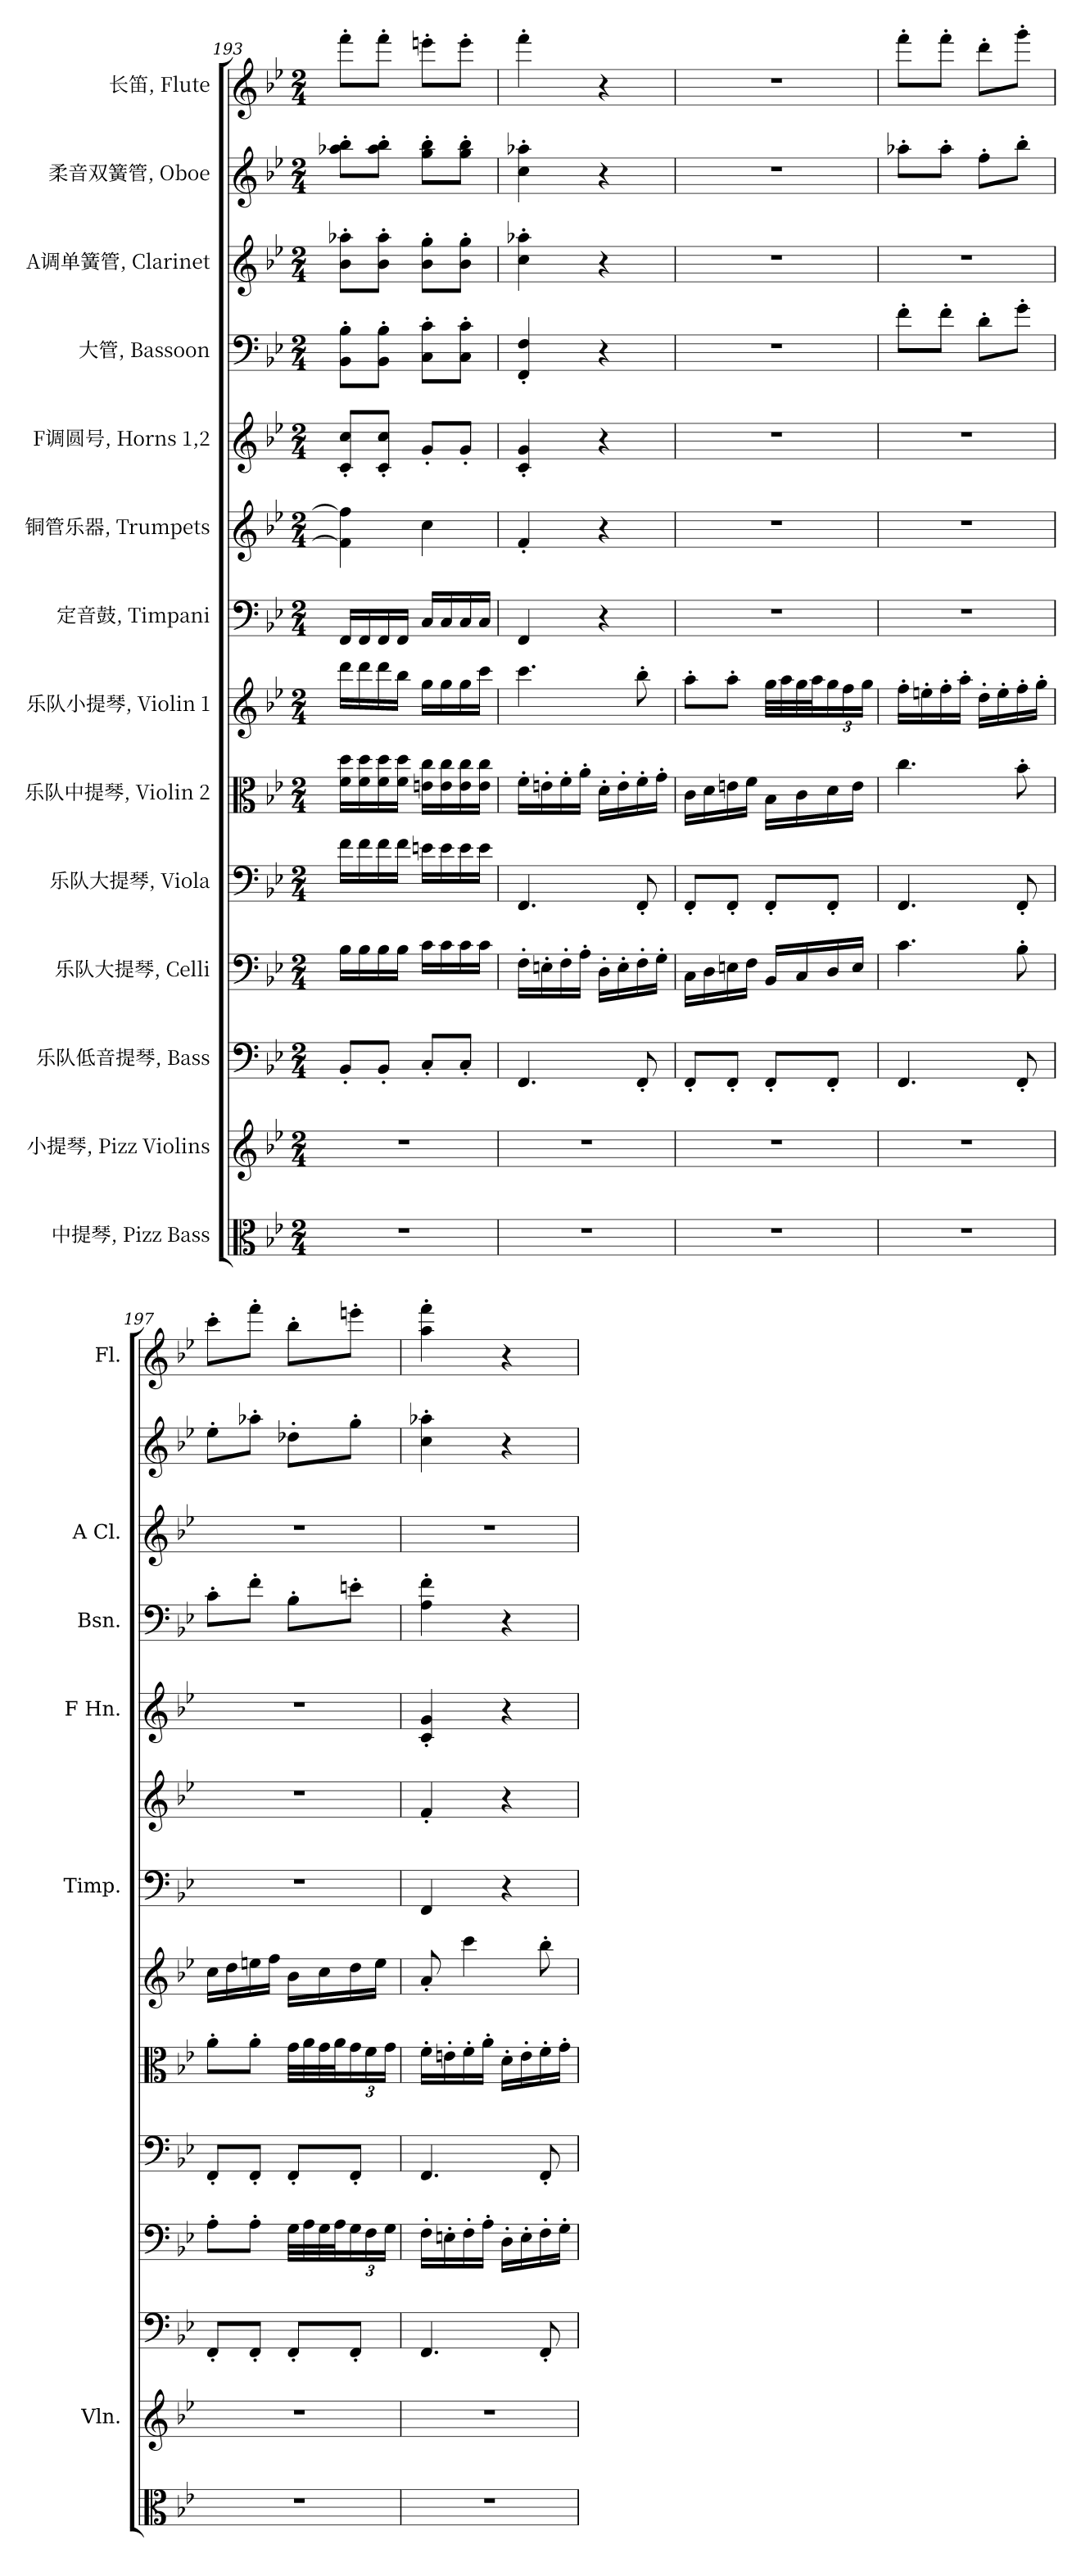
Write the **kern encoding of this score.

**kern	**kern	**kern	**kern	**kern	**kern	**kern	**kern	**kern	**kern	**kern	**kern	**kern	**kern
*part14	*part13	*part12	*part11	*part10	*part9	*part8	*part7	*part6	*part5	*part4	*part3	*part2	*part1
*staff14	*staff13	*staff12	*staff11	*staff10	*staff9	*staff8	*staff7	*staff6	*staff5	*staff4	*staff3	*staff2	*staff1
*I"中提琴, Pizz Bass	*I"小提琴, Pizz Violins	*I"乐队低音提琴, Bass	*I"乐队大提琴, Celli	*I"乐队大提琴, Viola	*I"乐队中提琴, Violin 2	*I"乐队小提琴, Violin 1	*I"定音鼓, Timpani	*I"铜管乐器, Trumpets	*I"F调圆号, Horns 1,2	*I"大管, Bassoon	*I"A调单簧管, Clarinet	*I"柔音双簧管, Oboe	*I"长笛, Flute
*	*I'Vln.	*	*	*	*	*	*I'Timp.	*	*I'F Hn.	*I'Bsn.	*I'A Cl.	*	*I'Fl.
!!LO:PB:g=z
*clefC3	*clefG2	*clefF4	*clefF4	*clefF4	*clefC3	*clefG2	*clefF4	*clefG2	*clefG2	*clefF4	*clefG2	*clefG2	*clefG2
*	*	*ITrd7c12	*	*	*	*	*	*	*ITrd4c7	*	*ITrd2c3	*ITrd2c3	*
*k[b-e-]	*k[b-e-]	*k[b-e-]	*k[b-e-]	*k[b-e-]	*k[b-e-]	*k[b-e-]	*k[b-e-]	*k[b-e-]	*k[b-e-a-]	*k[b-e-]	*k[f#]	*k[f#]	*k[b-e-]
*M2/4	*M2/4	*M2/4	*M2/4	*M2/4	*M2/4	*M2/4	*M2/4	*M2/4	*M2/4	*M2/4	*M2/4	*M2/4	*M2/4
=193	=193	=193	=193	=193	=193	=193	=193	=193	=193	=193	=193	=193	=193
2r	2r	8BBB-'/L	16B-\LL	16f\LL	16f\ 16dd\LL	16ddd\LL	16FF/LL	4f\] 4ff\]	8F/' 8f/'L	8BB-\' 8B-\'L	8g\' 8ffn\'L	8ffn\' 8gg\'L	8fff'\L
.	.	.	16B-\	16f\	16f\ 16dd\	16ddd\	16FF/	.	.	.	.	.	.
.	.	8BBB-'/J	16B-\	16f\	16f\ 16dd\	16ddd\	16FF/	.	8F/' 8f/'J	8BB-\' 8B-\'J	8g\' 8ff\'J	8ff\' 8gg\'J	8fff'\J
.	.	.	16B-\JJ	16f\JJ	16f\ 16dd\JJ	16bb-\JJ	16FF/JJ	.	.	.	.	.	.
.	.	8CC'/L	16c\LL	16en\LL	16en\ 16cc\LL	16gg\LL	16C/LL	4cc\	8c'/L	8C\' 8c\'L	8g\' 8ee\'L	8ee\' 8gg\'L	8eeen'\L
.	.	.	16c\	16e\	16e\ 16cc\	16gg\	16C/	.	.	.	.	.	.
.	.	8CC'/J	16c\	16e\	16e\ 16cc\	16gg\	16C/	.	8c'/J	8C\' 8c\'J	8g\' 8ee\'J	8ee\' 8gg\'J	8eee'\J
.	.	.	16c\JJ	16e\JJ	16e\ 16cc\JJ	16ccc\JJ	16C/JJ	.	.	.	.	.	.
=194	=194	=194	=194	=194	=194	=194	=194	=194	=194	=194	=194	=194	=194
2r	2r	4.FFF/	16F'\LL	4.FF/	16f'\LL	4.ccc\	4FF/	4f'/	4F/' 4c/'	4FF/' 4F/'	4a\' 4ffn\'	4a\' 4ffn\'	4fff'\
.	.	.	16En'\	.	16en'\	.	.	.	.	.	.	.	.
.	.	.	16F'\	.	16f'\	.	.	.	.	.	.	.	.
.	.	.	16A'\JJ	.	16a'\JJ	.	.	.	.	.	.	.	.
.	.	.	16D'\LL	.	16d'\LL	.	4r	4r	4r	4r	4r	4r	4r
.	.	.	16E'\	.	16e'\	.	.	.	.	.	.	.	.
.	.	8FFF'/	16F'\	8FF'/	16f'\	8bb-'\	.	.	.	.	.	.	.
.	.	.	16G'\JJ	.	16g'\JJ	.	.	.	.	.	.	.	.
=195	=195	=195	=195	=195	=195	=195	=195	=195	=195	=195	=195	=195	=195
2r	2r	8FFF'/L	16C\LL	8FF'/L	16c\LL	8aa'\L	2r	2r	2r	2r	2r	2r	2r
.	.	.	16D\	.	16d\	.	.	.	.	.	.	.	.
.	.	8FFF'/J	16En\	8FF'/J	16en\	8aa'\J	.	.	.	.	.	.	.
.	.	.	16F\JJ	.	16f\JJ	.	.	.	.	.	.	.	.
.	.	8FFF'/L	16BB-/LL	8FF'/L	16B-\LL	32gg\LLL	.	.	.	.	.	.	.
.	.	.	.	.	.	32aa\	.	.	.	.	.	.	.
.	.	.	16C/	.	16c\	32gg\	.	.	.	.	.	.	.
.	.	.	.	.	.	32aa\J	.	.	.	.	.	.	.
*	*	*	*	*	*	*Xbrackettup	*	*	*	*	*	*	*
.	.	8FFF'/J	16D/	8FF'/J	16d\	24gg\	.	.	.	.	.	.	.
.	.	.	.	.	.	24ff\	.	.	.	.	.	.	.
.	.	.	16E/JJ	.	16e\JJ	.	.	.	.	.	.	.	.
.	.	.	.	.	.	24gg\JJ	.	.	.	.	.	.	.
!!LO:PB:g=z
=196	=196	=196	=196	=196	=196	=196	=196	=196	=196	=196	=196	=196	=196
2r	2r	4.FFF/	4.c\	4.FF/	4.cc\	16ff'\LL	2r	2r	2r	8f'\L	2r	8ffn'\L	8fff'\L
.	.	.	.	.	.	16een'\	.	.	.	.	.	.	.
.	.	.	.	.	.	16ff'\	.	.	.	8f'\J	.	8ff'\J	8fff'\J
.	.	.	.	.	.	16aa'\JJ	.	.	.	.	.	.	.
.	.	.	.	.	.	16dd'\LL	.	.	.	8d'\L	.	8dd'\L	8ddd'\L
.	.	.	.	.	.	16ee'\	.	.	.	.	.	.	.
.	.	8FFF'/	8B-'\	8FF'/	8b-'\	16ff'\	.	.	.	8g'\J	.	8gg'\J	8ggg'\J
.	.	.	.	.	.	16gg'\JJ	.	.	.	.	.	.	.
=197	=197	=197	=197	=197	=197	=197	=197	=197	=197	=197	=197	=197	=197
2r	2r	8FFF'/L	8A'\L	8FF'/L	8a'\L	16cc\LL	2r	2r	2r	8c'\L	2r	8cc'\L	8ccc'\L
.	.	.	.	.	.	16dd\	.	.	.	.	.	.	.
.	.	8FFF'/J	8A'\J	8FF'/J	8a'\J	16een\	.	.	.	8f'\J	.	8ffn'\J	8fff'\J
.	.	.	.	.	.	16ff\JJ	.	.	.	.	.	.	.
.	.	8FFF'/L	32G\LLL	8FF'/L	32g\LLL	16b-\LL	.	.	.	8B-'\L	.	8b-X'\L	8bb-'\L
.	.	.	32A\	.	32a\	.	.	.	.	.	.	.	.
.	.	.	32G\	.	32g\	16cc\	.	.	.	.	.	.	.
.	.	.	32A\J	.	32a\J	.	.	.	.	.	.	.	.
*	*	*	*Xbrackettup	*	*Xbrackettup	*	*	*	*	*	*	*	*
.	.	8FFF'/J	24G\	8FF'/J	24g\	16dd\	.	.	.	8en'\J	.	8ee'\J	8eeen'\J
.	.	.	24F\	.	24f\	.	.	.	.	.	.	.	.
.	.	.	.	.	.	16ee\JJ	.	.	.	.	.	.	.
.	.	.	24G\JJ	.	24g\JJ	.	.	.	.	.	.	.	.
=198	=198	=198	=198	=198	=198	=198	=198	=198	=198	=198	=198	=198	=198
2r	2r	4.FFF/	16F'\LL	4.FF/	16f'\LL	8a'/	4FF/	4f'/	4F/' 4c/'	4A\' 4f\'	2r	4a\' 4ffn\'	4aa\' 4fff\'
.	.	.	16En'\	.	16en'\	.	.	.	.	.	.	.	.
.	.	.	16F'\	.	16f'\	4ccc\	.	.	.	.	.	.	.
.	.	.	16A'\JJ	.	16a'\JJ	.	.	.	.	.	.	.	.
.	.	.	16D'\LL	.	16d'\LL	.	4r	4r	4r	4r	.	4r	4r
.	.	.	16E'\	.	16e'\	.	.	.	.	.	.	.	.
.	.	8FFF'/	16F'\	8FF'/	16f'\	8bb-'\	.	.	.	.	.	.	.
.	.	.	16G'\JJ	.	16g'\JJ	.	.	.	.	.	.	.	.
=	=	=	=	=	=	=	=	=	=	=	=	=	=
*-	*-	*-	*-	*-	*-	*-	*-	*-	*-	*-	*-	*-	*-
